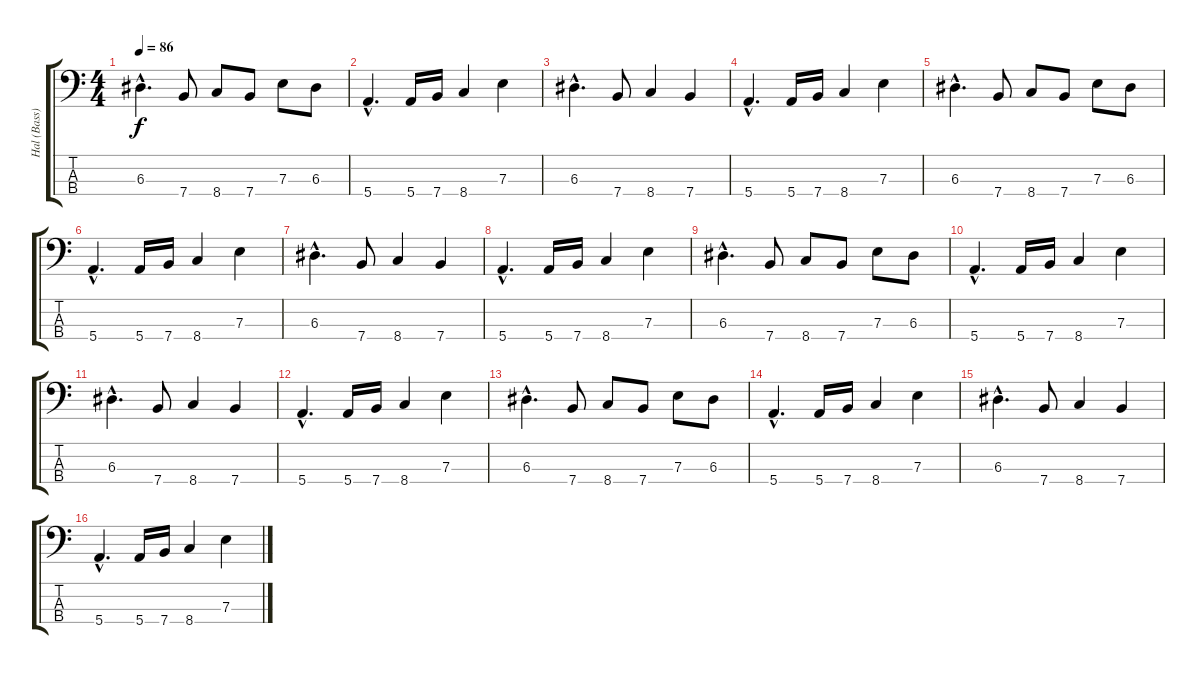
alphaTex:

\track ("Hal (Bass)" "Hal (Bass)") {instrument electricbassfinger}
\staff {score tabs}
\tuning (G2 D2 A1 E1) {hide}
\ts (4 4)
\tempo 86
\clef f4
\ks c
6.3{hac}.4{d dy f} 7.4.8 8.4.8 7.4.8 7.3.8 6.3.8 |
5.4{hac}.4{d} 5.4.16 7.4.16 8.4.4 7.3.4 |
6.3{hac}.4{d} 7.4.8 8.4.4 7.4.4 |
5.4{hac}.4{d} 5.4.16 7.4.16 8.4.4 7.3.4 |
6.3{hac}.4{d} 7.4.8 8.4.8 7.4.8 7.3.8 6.3.8 |
5.4{hac}.4{d} 5.4.16 7.4.16 8.4.4 7.3.4 |
6.3{hac}.4{d} 7.4.8 8.4.4 7.4.4 |
5.4{hac}.4{d} 5.4.16 7.4.16 8.4.4 7.3.4 |
6.3{hac}.4{d} 7.4.8 8.4.8 7.4.8 7.3.8 6.3.8 |
5.4{hac}.4{d} 5.4.16 7.4.16 8.4.4 7.3.4 |
6.3{hac}.4{d} 7.4.8 8.4.4 7.4.4 |
5.4{hac}.4{d} 5.4.16 7.4.16 8.4.4 7.3.4 |
6.3{hac}.4{d} 7.4.8 8.4.8 7.4.8 7.3.8 6.3.8 |
5.4{hac}.4{d} 5.4.16 7.4.16 8.4.4 7.3.4 |
6.3{hac}.4{d} 7.4.8 8.4.4 7.4.4 |
5.4{hac}.4{d} 5.4.16 7.4.16 8.4.4 7.3.4
